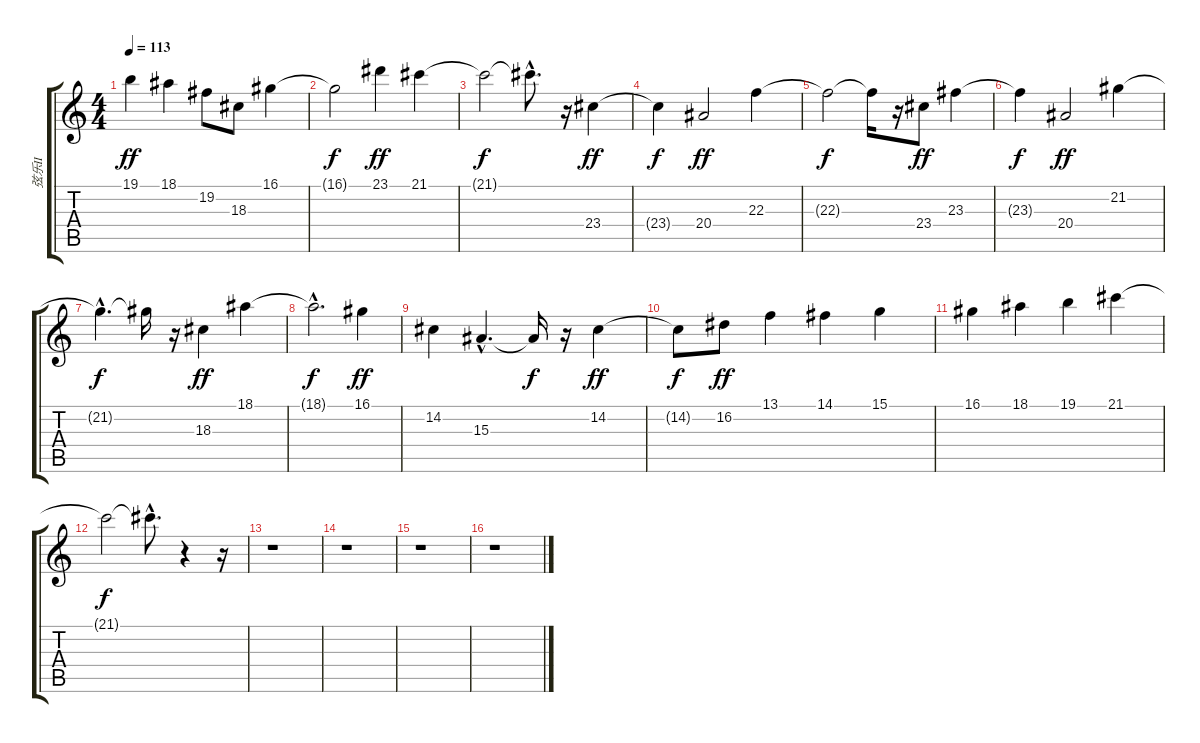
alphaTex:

\track ("弦乐II" "弦乐II") {instrument stringensemble1}
\staff {score tabs}
\tuning (E4 B3 G3 D3 A2 E2) {hide}
\ts (4 4)
\tempo 113
\clef g2
\ks c
19.1.4{dy ff} 18.1.4 19.2.8 18.3.8 16.1.4 |
16.1{t}.2{dy f} 23.1.4{dy ff} 21.1.4 |
21.1{t}.2{dy f} 21.1{hac t}.8{d} r.16 23.4.4{dy ff} |
23.4{t}.4{dy f} 20.4.2{dy ff} 22.3.4 |
22.3{t}.2{dy f} 22.3{t}.16 r.16 23.4.8{dy ff} 23.3.4 |
23.3{t}.4{dy f} 20.4.2{dy ff} 21.2.4 |
21.2{hac t}.4{d dy f} 21.2{t}.16 r.16 18.3.4{dy ff} 18.1.4 |
18.1{hac t}.2{d dy f} 16.1.4{dy ff} |
14.2.4 15.3{hac}.4{d} 15.3{t}.16{dy f} r.16 14.2.4{dy ff} |
14.2{t}.8{dy f} 16.2.8{dy ff} 13.1.4 14.1.4 15.1.4 |
16.1.4 18.1.4 19.1.4 21.1.4 |
21.1{t}.2{dy f} 21.1{hac t}.8{d} r.4 r.16 |
r.1 |
r.1 |
r.1 |
r.1
